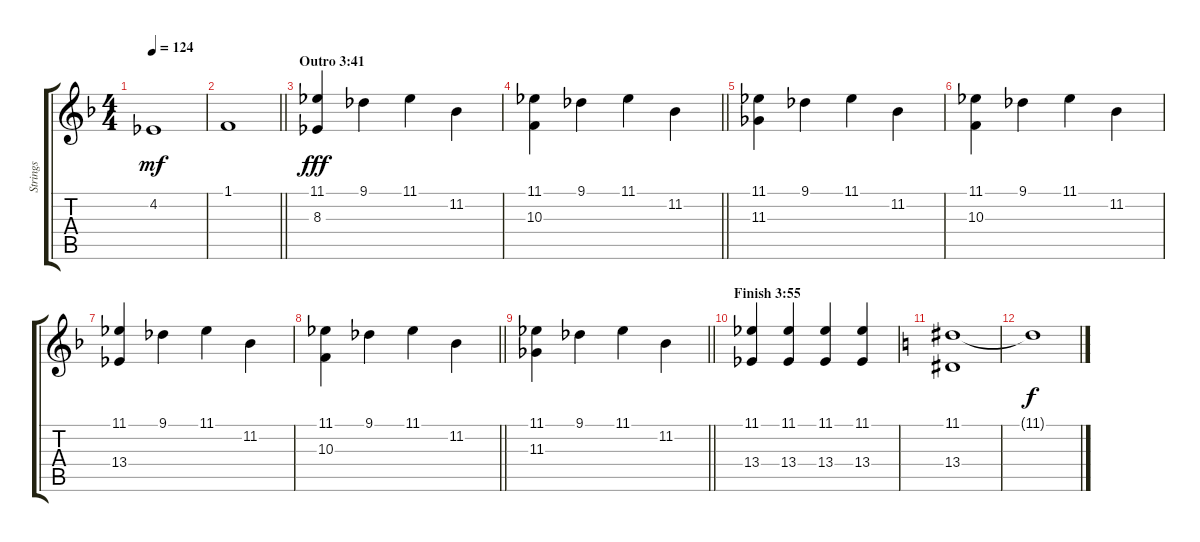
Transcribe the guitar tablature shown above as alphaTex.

\track ("Strings" "Strings") {instrument stringensemble1}
\staff {score tabs}
\tuning (E4 B3 G3 D3 A2 E2) {hide}
\ts (4 4)
\tempo 124
\clef g2
\ks f
4.2.1{dy mf} |
\barLineRight lightlight
1.1.1 |
\section ("" "Outro 3:41")
(11.1 8.3).4{dy fff} 9.1.4 11.1.4 11.2.4 |
\barLineRight lightlight
(11.1 10.3).4 9.1.4 11.1.4 11.2.4 |
(11.1 11.3).4 9.1.4 11.1.4 11.2.4 |
(11.1 10.3).4 9.1.4 11.1.4 11.2.4 |
(11.1 13.4).4 9.1.4 11.1.4 11.2.4 |
\barLineRight lightlight
(11.1 10.3).4 9.1.4 11.1.4 11.2.4 |
\barLineRight lightlight
(11.1 11.3).4 9.1.4 11.1.4 11.2.4 |
\section ("" "Finish 3:55")
(11.1 13.4).4 (11.1 13.4).4 (11.1 13.4).4 (11.1 13.4).4 |
\ks c
(11.1 13.4).1 |
11.1{t}.1{dy f}
